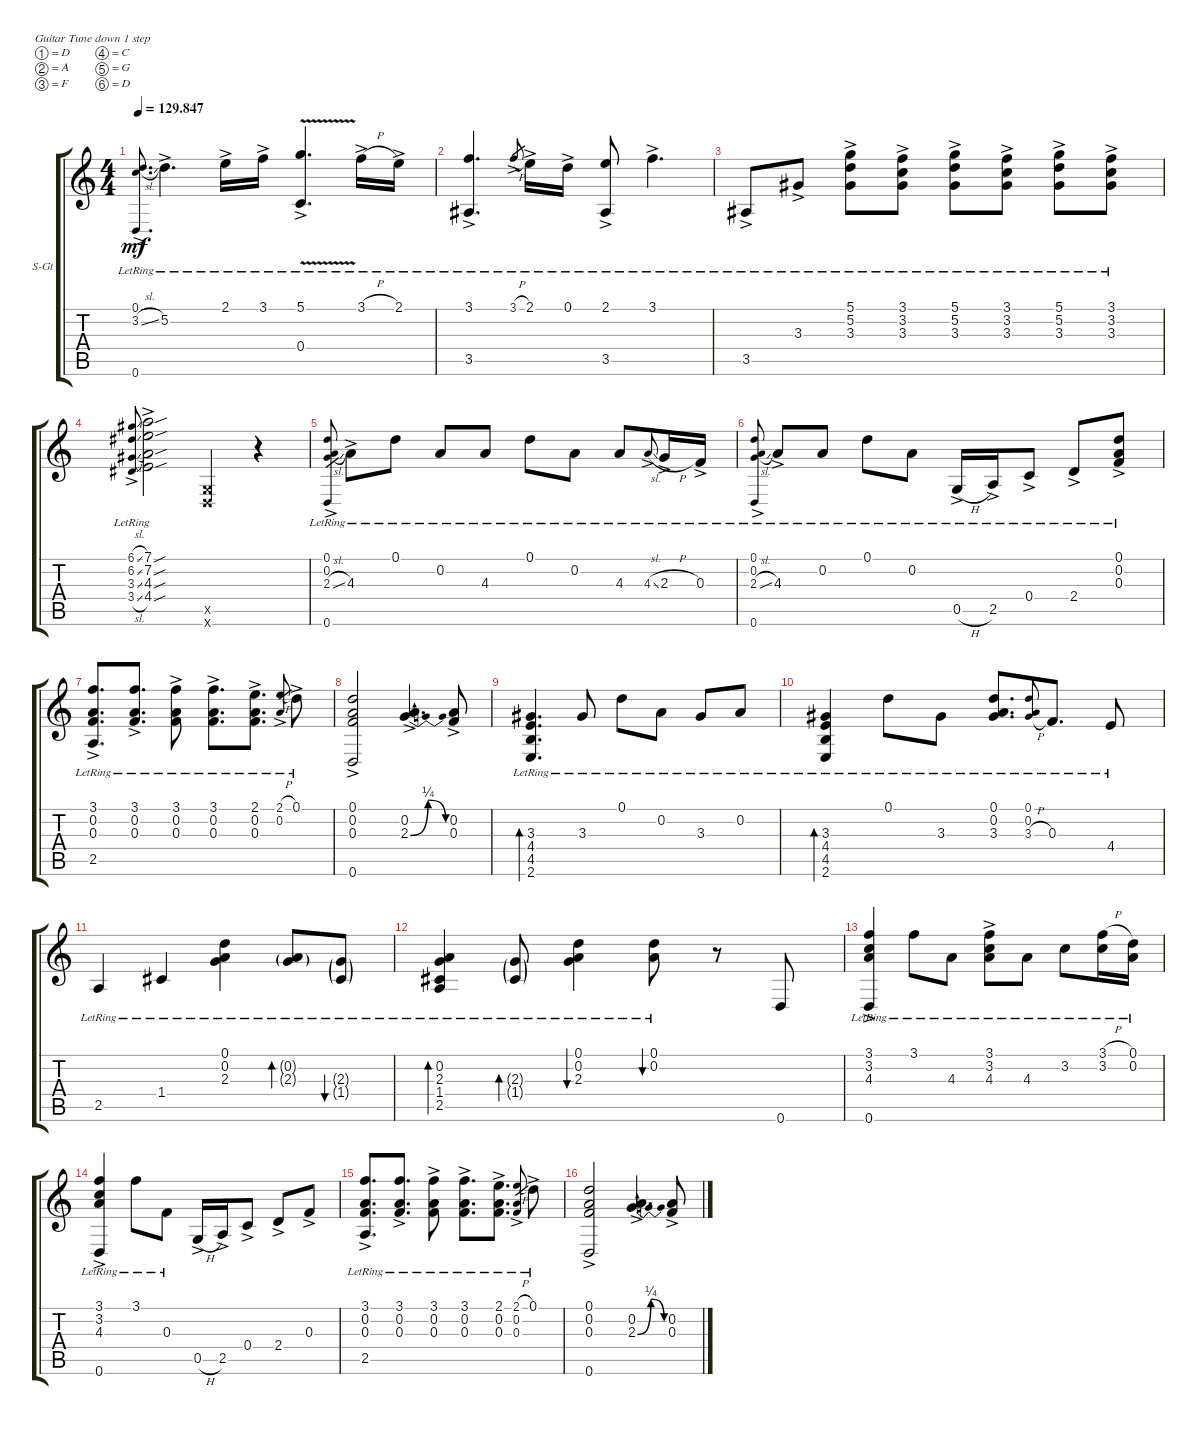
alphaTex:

\defaultSystemsLayout 4
\bracketExtendMode groupsimilarinstruments
\firstSystemTrackNameOrientation horizontal
\otherSystemsTrackNameOrientation horizontal
\track ("Steel Guitar" "S-Gt") {instrument acousticguitarsteel}
\staff {score tabs}
\tuning (D4 A3 F3 C3 G2 D2)
\ts (4 4)
\tempo
129.847
\accidentals auto
\clef g2
\ottava regular
\simile none
\ks c
(0.6{ac lr} 3.2{sl ac lr} 0.1{ac lr}).8{d gr onbeat dy mf} 5.2{ac lr}.4{d} 2.1{ac lr}.16 3.1{ac lr}.16 (5.1{v ac lr} 0.4{ac lr}).4{d} 3.1{h ac lr}.16 2.1{ac lr}.16 |
(3.1{ac lr} 3.5{ac lr}).4{d} 3.1{h ac lr}.8{gr} 2.1{ac lr}.16 0.1{ac lr}.16 (2.1{ac lr} 3.5{lr}).8 3.1{ac lr}.4{d} |
3.5{ac lr}.8 3.3{ac lr}.8 (5.1{ac lr} 5.2{ac lr} 3.3{ac lr}).8 (3.1{ac lr} 3.2{ac lr} 3.3{ac lr}).8 (5.1{ac lr} 5.2{ac lr} 3.3{ac lr}).8 (3.1{ac lr} 3.2{ac lr} 3.3{ac lr}).8 (5.1{ac lr} 5.2{ac lr} 3.3{ac lr}).8 (3.1{ac lr} 3.2{ac lr} 3.3{ac lr}).8 |
(6.1{sl ac lr} 6.2{sl ac lr} 3.4{sl ac lr} 3.3{sl ac lr}).8{gr onbeat} (4.4{sou ac lr} 7.2{sou ac lr} 7.1{sou ac lr} 4.3{sou ac lr}).2 (0.5{x} 0.6{x}).4 r.4 |
(2.3{sl ac lr} 0.6{lr} 0.2{lr} 0.1{lr}).8{gr} 4.3{ac lr}.8 0.1{lr}.8 0.2{lr}.8 4.3{lr}.8 0.1{lr}.8 0.2{lr}.8 4.3{lr}.8 4.3{sl ac lr}.8{gr onbeat} 2.3{h ac lr}.16 0.3{ac lr}.16 |
(2.3{sl ac lr} 0.6{lr} 0.2{lr} 0.1{lr}).8{gr onbeat} 4.3{ac lr}.8 0.2{lr}.8 0.1{lr}.8 0.2{lr}.8 0.5{h ac lr}.16 2.5{ac lr}.16 0.4{ac lr}.8 2.4{ac lr}.8 (0.1{lr} 0.2{lr} 0.3{ac lr}).8 |
(2.5{lr} 0.3{ac lr} 0.2{ac lr} 3.1{ac lr}).8{d} (3.1{ac lr} 0.2{ac lr} 0.3{ac lr}).8{d} (3.1{ac lr} 0.2{ac lr} 0.3{ac lr}).8 (3.1{ac lr} 0.2{ac lr} 0.3{ac lr}).8{d} (2.1{ac lr} 0.2{ac lr} 0.3{ac lr}).8{d} (2.1{h ac lr} 0.2{ac lr}).8{gr} 0.1{ac lr}.8 |
(0.1 0.2{ac} 0.3{ac} 0.6{ac}).2 (2.3{be (bendrelease 0 0 14.399999999999999 1 54.6 1 59.4 0) ac} 0.2).4{d} (0.2 0.3{ac}).8 |
(2.6{lr} 4.5{lr} 4.4 3.3).4{d bd 126} 3.3{lr}.8 0.1{lr}.8 0.2{lr}.8 3.3{lr}.8 0.2{lr}.8 |
(2.6{lr} 4.5{lr} 4.4{lr} 3.3{lr}).4{bd 126} 0.1{lr}.8 3.3{lr}.8 (0.1{lr} 0.2{lr} 3.3{lr}).8{d} (0.1{lr} 0.2{lr} 3.3{h lr}).8{gr onbeat} 0.3{lr}.8{d} 4.4{lr}.8 |
2.5{lr}.4 1.4{lr}.4 (2.3{lr} 0.2{lr} 0.1{lr}).4 (0.2{g lr} 2.3{g lr}).8{bd 31} (2.3{g lr} 1.4{g lr}).8{bu 30} |
(2.5{lr} 1.4{lr} 2.3{lr} 0.2{lr}).4{bd 40} (1.4{g lr} 2.3{g lr}).8{bd 30} (0.1{lr} 0.2{lr} 2.3{lr}).4{bu 30} (0.1{lr} 0.2{lr}).8{bu 30} r.8 0.6.8 |
(0.6{lr} 3.1{ac lr} 3.2{ac lr} 4.3{ac lr}).4 3.1{lr}.8 4.3{lr}.8 (4.3{ac lr} 3.2{ac lr} 3.1{ac lr}).8 4.3{lr}.8 3.2{lr}.8 (3.2{h lr} 3.1{h lr}).16 (0.1{lr} 0.2{lr}).16 |
(3.1{ac lr} 3.2{ac lr} 4.3{ac lr} 0.6{ac lr}).4 3.1{lr}.8 0.3{lr}.8 0.5{h ac}.16 2.5{ac}.16 0.4{ac}.8 2.4{ac}.8 0.3{ac}.8 |
(2.5{lr} 0.3{ac lr} 0.2{ac lr} 3.1{ac lr}).8{d} (3.1{ac lr} 0.2{ac lr} 0.3{ac lr}).8{d} (3.1{ac lr} 0.2{ac lr} 0.3{ac lr}).8 (3.1{ac lr} 0.2{ac lr} 0.3{ac lr}).8{d} (2.1{ac lr} 0.2{ac lr} 0.3{ac lr}).8{d} (2.1{h ac lr} 0.2{ac lr} 0.3{ac lr}).8{gr} 0.1{ac lr}.8 |
(0.1{ac} 0.2{ac} 0.3{ac} 0.6{ac}).2 (2.3{be (bendrelease 0 0 13.2 1 44.4 1 59.4 0) ac} 0.2).4{d} (0.2 0.3{ac}).8
